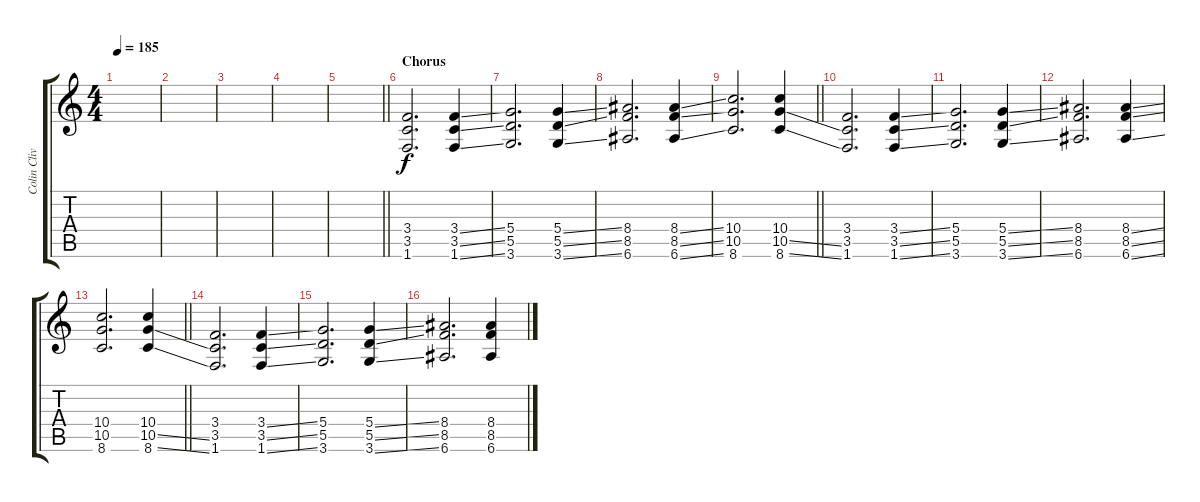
\track ("Colin Clive (Distortion Guitar)" "Colin Cliv") {instrument overdrivenguitar}
\staff {score tabs}
\tuning (E4 B3 G3 D3 A2 E2) {hide}
\ts (4 4)
\tempo 185
\clef g2
\ks c
|
|
|
|
\barLineRight lightlight
|
\section ("" "Chorus")
(3.4 3.5 1.6).2{d} (3.4{ss} 3.5{ss} 1.6{ss}).4 |
(5.4 5.5 3.6).2{d} (5.4{ss} 5.5{ss} 3.6{ss}).4 |
(8.4 8.5 6.6).2{d} (8.4{ss} 8.5{ss} 6.6{ss}).4 |
\barLineRight lightlight
(10.4 10.5 8.6).2{d} (10.4 10.5{ss} 8.6{ss}).4 |
(3.4 3.5 1.6).2{d} (3.4{ss} 3.5{ss} 1.6{ss}).4 |
(5.4 5.5 3.6).2{d} (5.4{ss} 5.5{ss} 3.6{ss}).4 |
(8.4 8.5 6.6).2{d} (8.4{ss} 8.5{ss} 6.6{ss}).4 |
\barLineRight lightlight
(10.4 10.5 8.6).2{d} (10.4 10.5{ss} 8.6{ss}).4 |
(3.4 3.5 1.6).2{d} (3.4{ss} 3.5{ss} 1.6{ss}).4 |
(5.4 5.5 3.6).2{d} (5.4{ss} 5.5{ss} 3.6{ss}).4 |
(8.4 8.5 6.6).2{d} (8.4{ss} 8.5{ss} 6.6{ss}).4
